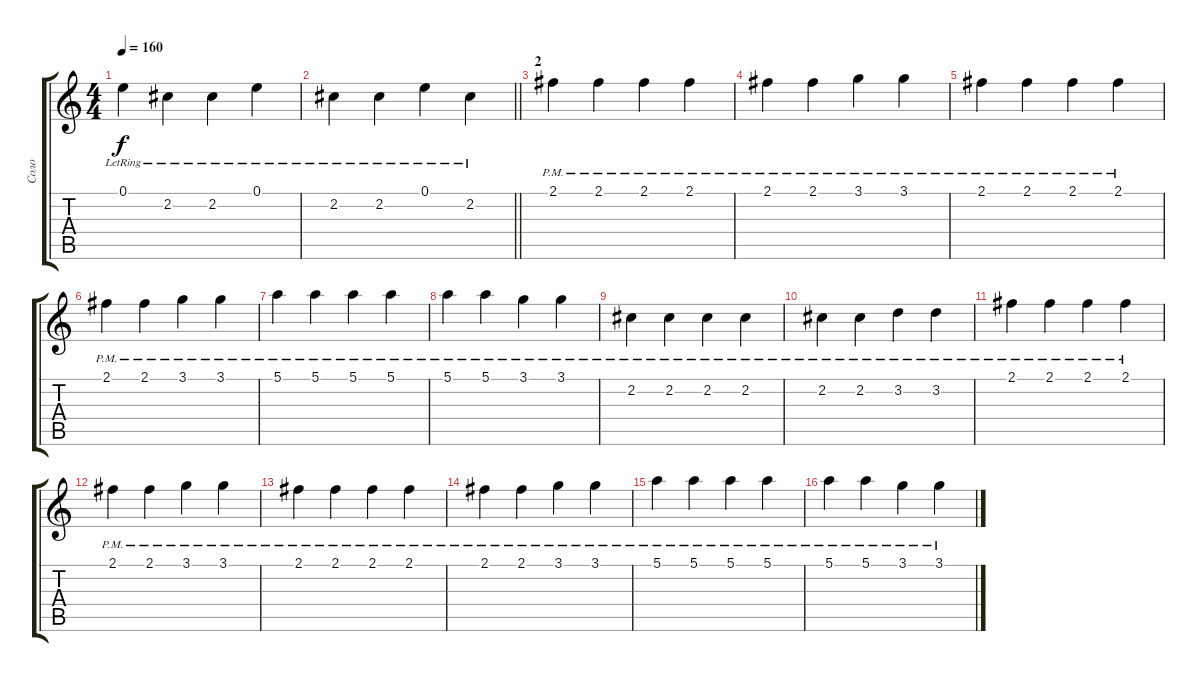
\track ("Соло" "Соло") {instrument distortionguitar}
\staff {score tabs}
\tuning (E4 B3 G3 D3 A2 E2) {hide}
\ts (4 4)
\tempo 160
\clef g2
\ks c
0.1{lr}.4{dy f} 2.2{lr}.4 2.2{lr}.4 0.1{lr}.4 |
\barLineRight lightlight
2.2{lr}.4 2.2{lr}.4 0.1{lr}.4 2.2{lr}.4 |
\section ("" "2")
2.1{pm}.4 2.1{pm}.4 2.1{pm}.4 2.1{pm}.4 |
2.1{pm}.4 2.1{pm}.4 3.1{pm}.4 3.1{pm}.4 |
2.1{pm}.4 2.1{pm}.4 2.1{pm}.4 2.1{pm}.4 |
2.1{pm}.4 2.1{pm}.4 3.1{pm}.4 3.1{pm}.4 |
5.1{pm}.4 5.1{pm}.4 5.1{pm}.4 5.1{pm}.4 |
5.1{pm}.4 5.1{pm}.4 3.1{pm}.4 3.1{pm}.4 |
2.2{pm}.4 2.2{pm}.4 2.2{pm}.4 2.2{pm}.4 |
2.2{pm}.4 2.2{pm}.4 3.2{pm}.4 3.2{pm}.4 |
2.1{pm}.4 2.1{pm}.4 2.1{pm}.4 2.1{pm}.4 |
2.1{pm}.4 2.1{pm}.4 3.1{pm}.4 3.1{pm}.4 |
2.1{pm}.4 2.1{pm}.4 2.1{pm}.4 2.1{pm}.4 |
2.1{pm}.4 2.1{pm}.4 3.1{pm}.4 3.1{pm}.4 |
5.1{pm}.4 5.1{pm}.4 5.1{pm}.4 5.1{pm}.4 |
5.1{pm}.4 5.1{pm}.4 3.1{pm}.4 3.1{pm}.4
